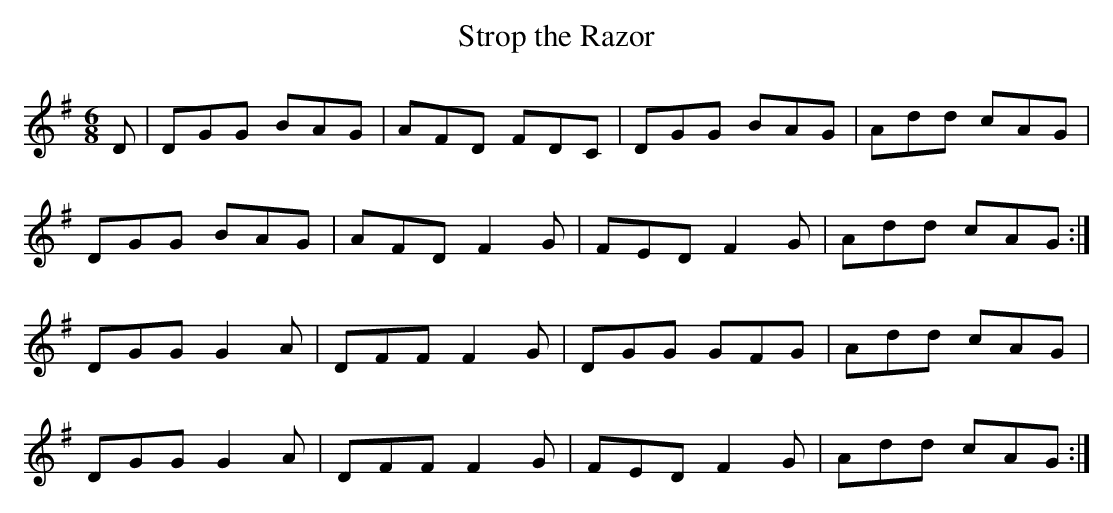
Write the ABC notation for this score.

X:1
T: Strop the Razor
M: 6/8
L: 1/8
K: G
D|DGG BAG|AFD FDC|DGG BAG|Add cAG|
DGG BAG|AFD F2G|FED F2G|Add cAG:|
DGG G2A|DFF F2G|DGG GFG|Add cAG|
DGG G2A|DFF F2G|FED F2G|Add cAG:|
